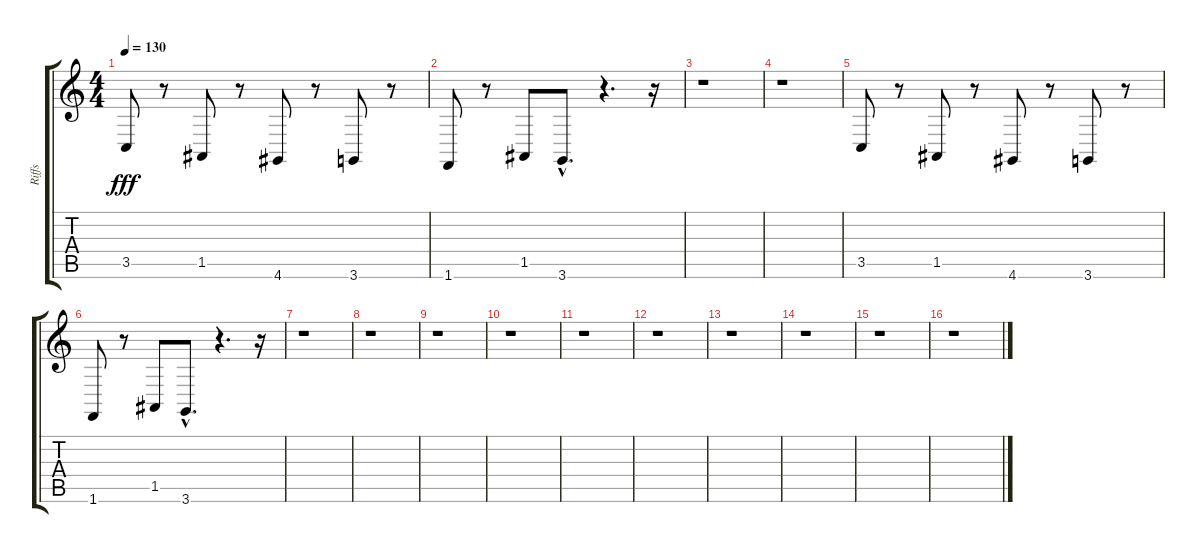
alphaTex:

\track ("Riffs" "Riffs") {instrument lead5charang}
\staff {score tabs}
\tuning (E4 B3 G3 D3 A2 E2) {hide}
\ts (4 4)
\tempo 130
\clef g2
\ks c
3.5.8{dy fff} r.8 1.5.8 r.8 4.6.8 r.8 3.6.8 r.8 |
1.6.8 r.8 1.5.8 3.6{hac}.8{d} r.4{d} r.16 |
r.1 |
r.1 |
3.5.8 r.8 1.5.8 r.8 4.6.8 r.8 3.6.8 r.8 |
1.6.8 r.8 1.5.8 3.6{hac}.8{d} r.4{d} r.16 |
r.1 |
r.1 |
r.1 |
r.1 |
r.1 |
r.1 |
r.1 |
r.1 |
r.1 |
r.1
